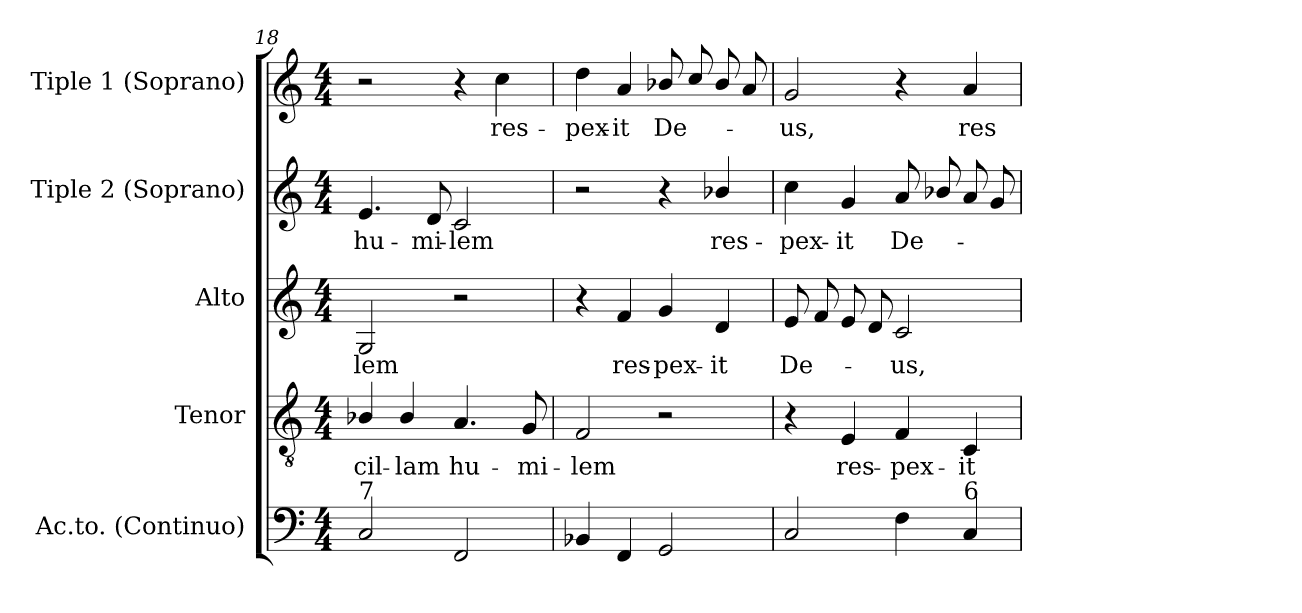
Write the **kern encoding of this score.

**kern	**kern	**text	**kern	**text	**kern	**text	**kern	**text
*part5	*part4	*part4	*part3	*part3	*part2	*part2	*part1	*part1
*staff5	*staff4	*staff4	*staff3	*staff3	*staff2	*staff2	*staff1	*staff1
*I"Ac.to. (Continuo)	*I"Tenor	*	*I"Alto	*	*I"Tiple 2 (Soprano)	*	*I"Tiple 1 (Soprano)	*
*I'Cont.	*I'T.	*	*I'A.	*	*I'S.	*	*I'S.	*
*clefF4	*clefGv2	*	*clefG2	*	*clefG2	*	*clefG2	*
*	*ITrd7c12	*	*	*	*	*	*	*
*k[]	*k[]	*	*k[]	*	*k[]	*	*k[]	*
*C:	*C:	*	*C:	*	*C:	*	*C:	*
*M4/4	*M4/4	*	*M4/4	*	*M4/4	*	*M4/4	*
=18	=18	=18	=18	=18	=18	=18	=18	=18
!	!	!LO:LY:b:color=#000000	!	!	!	!	!	!
!	!	!	!	!LO:LY:b:color=#000000	!	!	!	!
!LO:TX:a:t=7	!	!	!	!	!	!	!	!
!	!	!	!	!	!	!LO:LY:b:color=#000000	!	!
2Ci/	4BB-Xi/	-cil-	2Gi/	-lem	4.ei/	hu-	2r	.
!	!	!LO:LY:b:color=#000000	!	!	!	!	!	!
.	4BB-i/	-lam	.	.	.	.	.	.
!	!	!	!	!	!	!LO:LY:b:color=#000000	!	!
.	.	.	.	.	8di/	-mi-	.	.
!	!	!LO:LY:b:color=#000000	!	!	!	!	!	!
!	!	!	!	!	!	!LO:LY:b:color=#000000	!	!
2FFi/	4.AAi/	hu-	2r	.	2ci/	-lem	4r	.
!	!	!	!	!	!	!	!	!LO:LY:b:color=#000000
.	.	.	.	.	.	.	4cci\	res-
!	!	!LO:LY:b:color=#000000	!	!	!	!	!	!
.	8GGi/	-mi-	.	.	.	.	.	.
=19	=19	=19	=19	=19	=19	=19	=19	=19
!	!	!LO:LY:b:color=#000000	!	!	!	!	!	!
!	!	!	!	!	!	!	!	!LO:LY:b:color=#000000
4BB-Xi/	2FFi/	-lem	4r	.	2r	.	4ddi\	-pex-
!	!	!	!	!LO:LY:b:color=#000000	!	!	!	!
!	!	!	!	!	!	!	!	!LO:LY:b:color=#000000
4FFi/	.	.	4fi/	res-	.	.	4ai/	-it
!	!	!	!	!LO:LY:b:color=#000000	!	!	!	!
!	!	!	!	!	!	!	!	!LO:LY:b:color=#000000
2GGi/	2r	.	4gi/	-pex-	4r	.	8b-Xi/	De-
.	.	.	.	.	.	.	8cci/	.
!	!	!	!	!LO:LY:b:color=#000000	!	!	!	!
!	!	!	!	!	!	!LO:LY:b:color=#000000	!	!
.	.	.	4di/	-it	4b-Xi/	res-	8b-i/	.
.	.	.	.	.	.	.	8ai/	.
!!LO:LB:g=z
=20	=20	=20	=20	=20	=20	=20	=20	=20
!	!	!	!	!LO:LY:b:color=#000000	!	!	!	!
!	!	!	!	!	!	!LO:LY:b:color=#000000	!	!
!	!	!	!	!	!	!	!	!LO:LY:b:color=#000000
2Ci/	4r	.	8ei/	De-	4cci\	-pex-	2gi/	-us,
.	.	.	8fi/	.	.	.	.	.
!	!	!LO:LY:b:color=#000000	!	!	!	!	!	!
!	!	!	!	!	!	!LO:LY:b:color=#000000	!	!
.	4EEi/	res-	8ei/	.	4gi/	-it	.	.
.	.	.	8di/	.	.	.	.	.
!	!	!LO:LY:b:color=#000000	!	!	!	!	!	!
!	!	!	!	!LO:LY:b:color=#000000	!	!	!	!
!	!	!	!	!	!	!LO:LY:b:color=#000000	!	!
4Fi\	4FFi/	-pex-	2ci/	-us,	8ai/	De-	4r	.
.	.	.	.	.	8b-Xi/	.	.	.
!	!	!LO:LY:b:color=#000000	!	!	!	!	!	!
!LO:TX:t=6	!	!	!	!	!	!	!	!
!	!	!	!	!	!	!	!	!LO:LY:b:color=#000000
4Ci/	4CCi/	-it	.	.	8ai/	.	4ai/	res-
.	.	.	.	.	8gi/	.	.	.
=	=	=	=	=	=	=	=	=
*-	*-	*-	*-	*-	*-	*-	*-	*-
